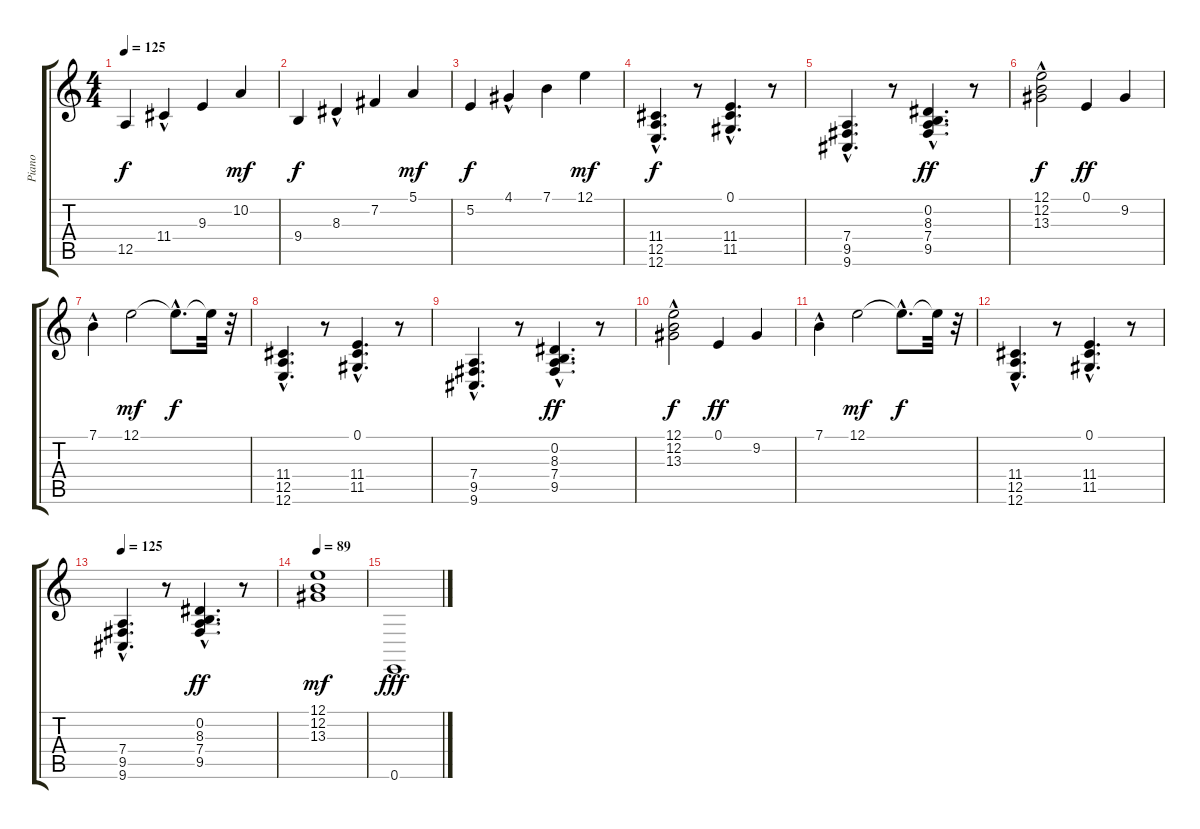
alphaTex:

\track ("Piano" "Piano") {instrument acousticgrandpiano}
\staff {score tabs}
\tuning (E4 B3 G3 D3 A2 E2) {hide}
\ts (4 4)
\tempo 125
\clef g2
\ks c
12.5.4{dy f} 11.4{hac}.4 9.3.4 10.2.4{dy mf} |
9.4.4{dy f} 8.3{hac}.4 7.2.4 5.1.4{dy mf} |
5.2.4{dy f} 4.1{hac}.4 7.1.4 12.1.4{dy mf} |
(11.4 12.5 12.6{hac}).4{d dy f} r.8 (0.1 11.4 11.5{hac}).4{d} r.8 |
(7.4 9.5 9.6{hac}).4{d} r.8 (0.2 8.3 7.4 9.5{hac}).4{d dy ff} r.8 |
(12.1{hac} 12.2 13.3).2{dy f} 0.1.4{dy ff} 9.2.4 |
7.1{hac}.4 12.1.2{dy mf} 12.1{hac t}.8{d dy f} 12.1{t}.32 r.32 |
(11.4 12.5 12.6{hac}).4{d} r.8 (0.1 11.4 11.5{hac}).4{d} r.8 |
(7.4 9.5 9.6{hac}).4{d} r.8 (0.2 8.3 7.4 9.5{hac}).4{d dy ff} r.8 |
(12.1{hac} 12.2 13.3).2{dy f} 0.1.4{dy ff} 9.2.4 |
7.1{hac}.4 12.1.2{dy mf} 12.1{hac t}.8{d dy f} 12.1{t}.32 r.32 |
(11.4 12.5 12.6{hac}).4{d} r.8 (0.1 11.4 11.5{hac}).4{d} r.8 |
\tempo 125
(7.4 9.5 9.6{hac}).4{d} r.8 (0.2 8.3 7.4 9.5{hac}).4{d dy ff} r.8 |
\tempo 89
(12.1 12.2 13.3).1{dy mf} |
0.6.1{dy fff}
